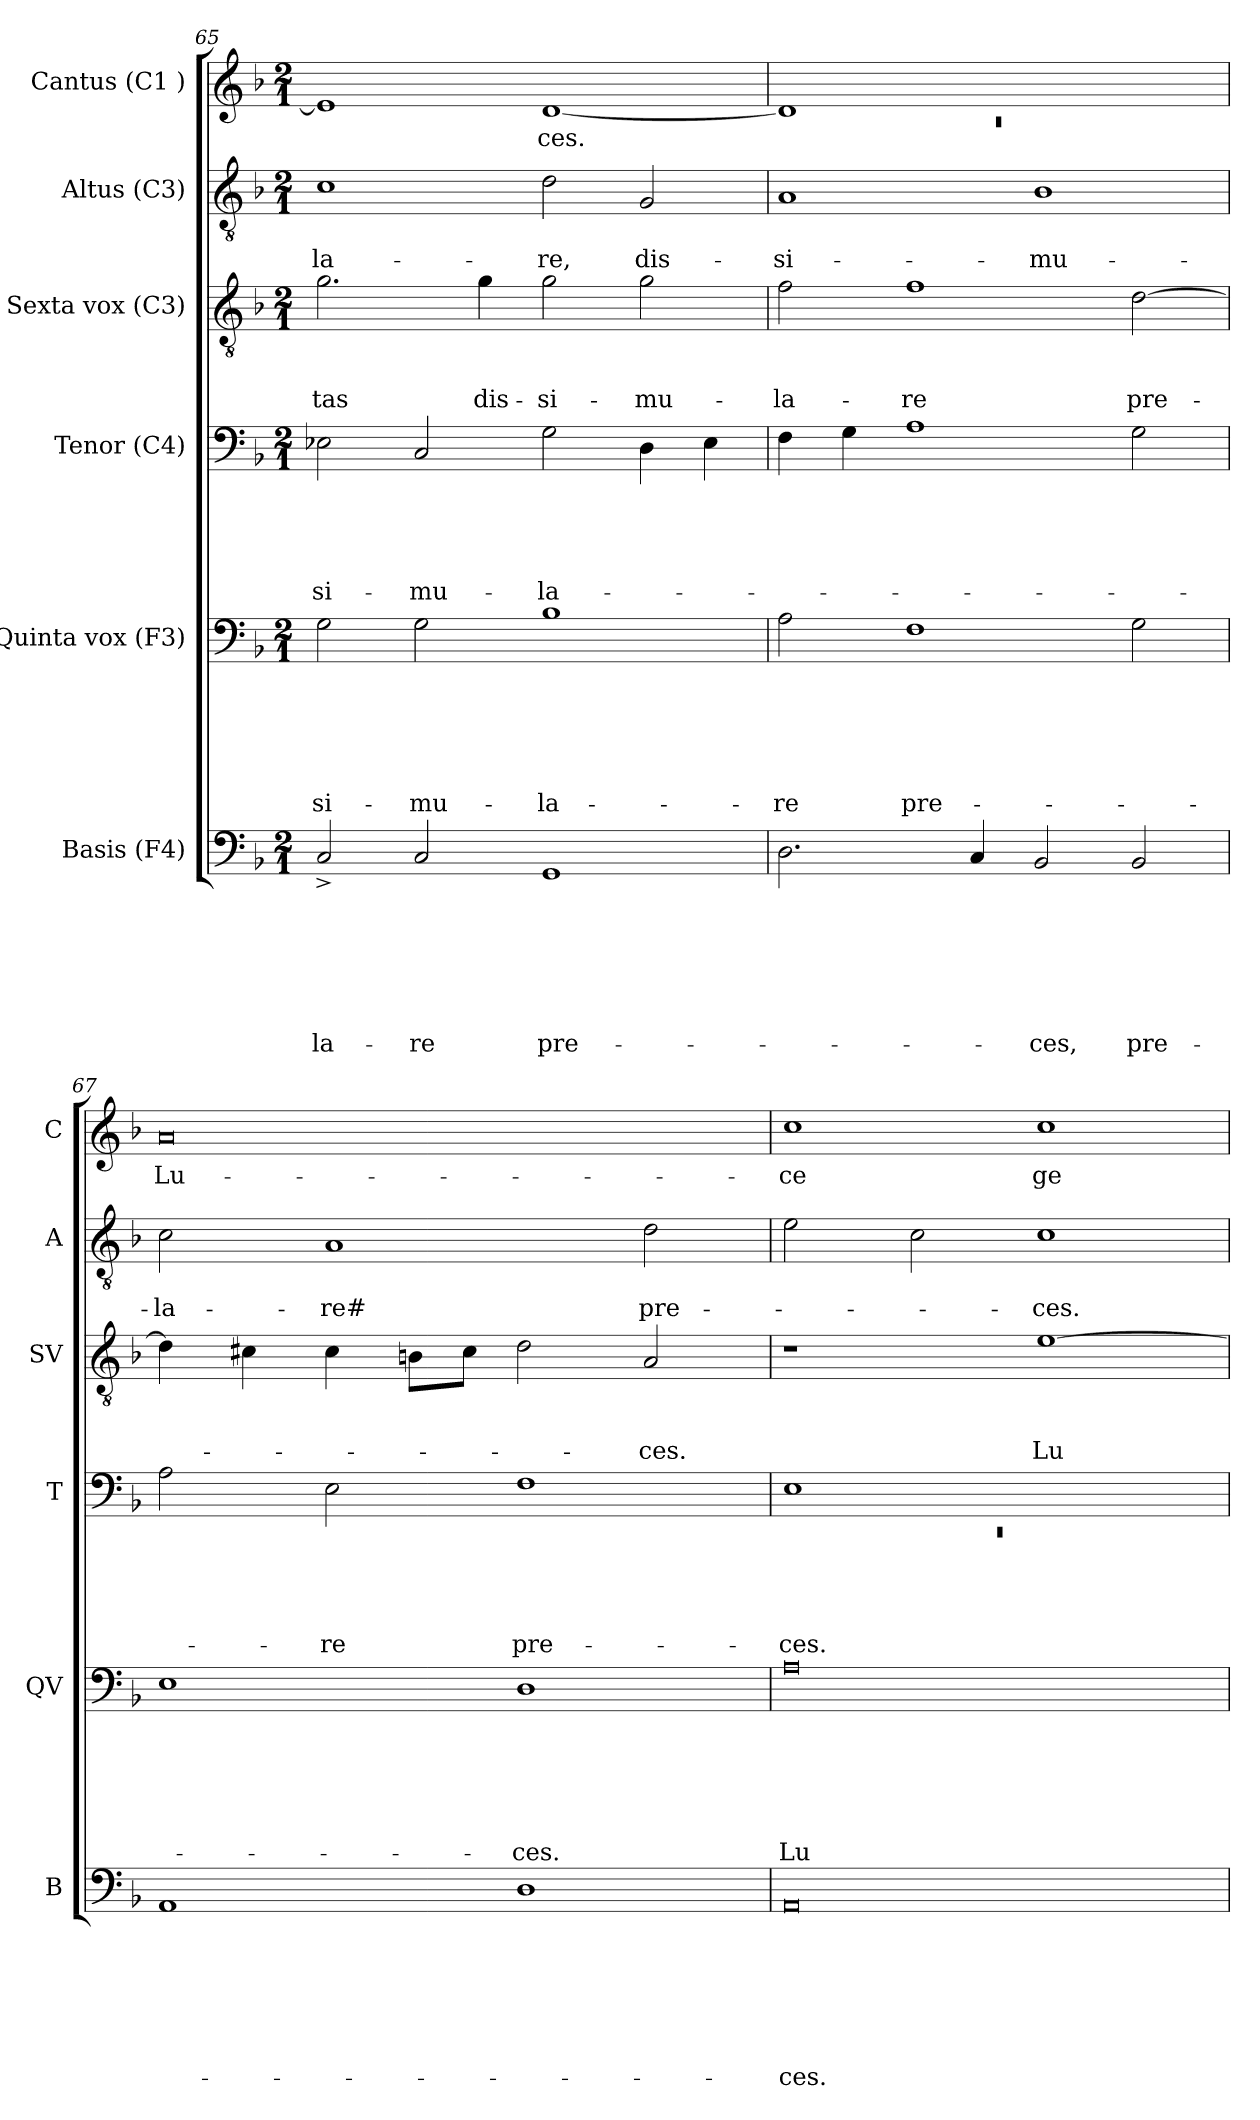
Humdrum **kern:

**kern	**text	**text	**text	**text	**text	**text	**text	**kern	**text	**text	**text	**text	**text	**text	**kern	**text	**text	**text	**text	**text	**kern	**text	**text	**text	**kern	**text	**text	**kern	**text
*part6	*part6	*part6	*part6	*part6	*part6	*part6	*part6	*part5	*part5	*part5	*part5	*part5	*part5	*part5	*part4	*part4	*part4	*part4	*part4	*part4	*part3	*part3	*part3	*part3	*part2	*part2	*part2	*part1	*part1
*staff6	*staff6	*staff6	*staff6	*staff6	*staff6	*staff6	*staff6	*staff5	*staff5	*staff5	*staff5	*staff5	*staff5	*staff5	*staff4	*staff4	*staff4	*staff4	*staff4	*staff4	*staff3	*staff3	*staff3	*staff3	*staff2	*staff2	*staff2	*staff1	*staff1
*I"Basis (F4)	*	*	*	*	*	*	*	*I"Quinta vox (F3)	*	*	*	*	*	*	*I"Tenor (C4)	*	*	*	*	*	*I"Sexta vox (C3)	*	*	*	*I"Altus (C3)	*	*	*I"Cantus (C1 )	*
*I'B	*	*	*	*	*	*	*	*I'QV	*	*	*	*	*	*	*I'T	*	*	*	*	*	*I'SV	*	*	*	*I'A	*	*	*I'C	*
*clefF4	*	*	*	*	*	*	*	*clefF4	*	*	*	*	*	*	*clefF4	*	*	*	*	*	*clefGv2	*	*	*	*clefGv2	*	*	*clefG2	*
*k[b-]	*	*	*	*	*	*	*	*k[b-]	*	*	*	*	*	*	*k[b-]	*	*	*	*	*	*k[b-]	*	*	*	*k[b-]	*	*	*k[b-]	*
*F:	*	*	*	*	*	*	*	*F:	*	*	*	*	*	*	*F:	*	*	*	*	*	*F:	*	*	*	*F:	*	*	*F:	*
*M2/1	*	*	*	*	*	*	*	*M2/1	*	*	*	*	*	*	*M2/1	*	*	*	*	*	*M2/1	*	*	*	*M2/1	*	*	*M2/1	*
=65	=65	=65	=65	=65	=65	=65	=65	=65	=65	=65	=65	=65	=65	=65	=65	=65	=65	=65	=65	=65	=65	=65	=65	=65	=65	=65	=65	=65	=65
!	!	!	!	!	!	!	!LO:LY:b	!	!	!	!	!	!	!LO:LY:b	!	!	!	!	!	!LO:LY:b	!	!	!	!LO:LY:b	!	!	!LO:LY:b	!	!
2C^</	.	.	.	.	.	.	-la-	2G\	.	.	.	.	.	-si-	2E-X\	.	.	.	.	-si-	2.g\	.	.	-tas	1c	.	-la-	1e-]	.
!	!	!	!	!	!	!	!LO:LY:b	!	!	!	!	!	!	!LO:LY:b	!	!	!	!	!	!LO:LY:b	!	!	!	!	!	!	!	!	!
2C/	.	.	.	.	.	.	-re	2G\	.	.	.	.	.	-mu-	2C/	.	.	.	.	-mu-	.	.	.	.	.	.	.	.	.
!	!	!	!	!	!	!	!	!	!	!	!	!	!	!	!	!	!	!	!	!	!	!	!	!LO:LY:b	!	!	!	!	!
.	.	.	.	.	.	.	.	.	.	.	.	.	.	.	.	.	.	.	.	.	4g\	.	.	dis-	.	.	.	.	.
!	!	!	!	!	!	!	!LO:LY:b	!	!	!	!	!	!	!LO:LY:b	!	!	!	!	!	!LO:LY:b	!	!	!	!LO:LY:b:rj	!	!	!LO:LY:b	!	!LO:LY:b
1GG	.	.	.	.	.	.	pre-	1B-	.	.	.	.	.	-la-	2G\	.	.	.	.	-la-	2g\	.	.	-si-	2d\	.	-re,	[>1d	-ces.
!	!	!	!	!	!	!	!	!	!	!	!	!	!	!	!	!	!	!	!	!	!	!	!	!LO:LY:b	!	!	!LO:LY:b	!	!
.	.	.	.	.	.	.	.	.	.	.	.	.	.	.	4D\	.	.	.	.	.	2g\	.	.	-mu-	2G/	.	dis-	.	.
.	.	.	.	.	.	.	.	.	.	.	.	.	.	.	4E-\	.	.	.	.	.	.	.	.	.	.	.	.	.	.
!!LO:PB:g=z
=66	=66	=66	=66	=66	=66	=66	=66	=66	=66	=66	=66	=66	=66	=66	=66	=66	=66	=66	=66	=66	=66	=66	=66	=66	=66	=66	=66	=66	=66
*	*	*	*	*	*	*	*	*	*	*	*	*	*	*	*	*	*	*	*	*	*	*	*	*	*	*	*	*^	*
!	!	!	!	!	!	!	!	!	!	!	!	!	!	!LO:LY:b	!	!	!	!	!	!	!	!	!	!LO:LY:b	!	!	!LO:LY:b	!	!LO:N:vis=1	!
2.D\	.	.	.	.	.	.	.	2A\	.	.	.	.	.	-re	4F\	.	.	.	.	.	2f\	.	.	-la-	1A	.	-si-	1d]	0rc	.
.	.	.	.	.	.	.	.	.	.	.	.	.	.	.	4G\	.	.	.	.	.	.	.	.	.	.	.	.	.	.	.
!	!	!	!	!	!	!	!	!	!	!	!	!	!	!LO:LY:b	!	!	!	!	!	!	!	!	!	!LO:LY:b	!	!	!	!	!	!
.	.	.	.	.	.	.	.	1F	.	.	.	.	.	pre-	1A	.	.	.	.	.	1f	.	.	-re	.	.	.	.	.	.
4C/	.	.	.	.	.	.	.	.	.	.	.	.	.	.	.	.	.	.	.	.	.	.	.	.	.	.	.	.	.	.
!	!	!	!	!	!	!	!LO:LY:b	!	!	!	!	!	!	!	!	!	!	!	!	!	!	!	!	!	!	!	!LO:LY:b	!	!	!
2BB-/	.	.	.	.	.	.	-ces,	.	.	.	.	.	.	.	.	.	.	.	.	.	.	.	.	.	1B-	.	-mu-	1ryy	.	.
!	!	!	!	!	!	!	!LO:LY:b	!	!	!	!	!	!	!	!	!	!	!	!	!	!	!	!	!LO:LY:b	!	!	!	!	!	!
2BB-/	.	.	.	.	.	.	pre-	2G\	.	.	.	.	.	.	2G\	.	.	.	.	.	[>2d\	.	.	pre-	.	.	.	.	.	.
*	*	*	*	*	*	*	*	*	*	*	*	*	*	*	*	*	*	*	*	*	*	*	*	*	*	*	*	*v	*v	*
=67	=67	=67	=67	=67	=67	=67	=67	=67	=67	=67	=67	=67	=67	=67	=67	=67	=67	=67	=67	=67	=67	=67	=67	=67	=67	=67	=67	=67	=67
!	!	!	!	!	!	!	!	!	!	!	!	!	!	!	!	!	!	!	!	!	!	!	!	!	!	!	!LO:LY:b	!	!LO:LY:b:rj
1AA	.	.	.	.	.	.	.	1E	.	.	.	.	.	.	2A\	.	.	.	.	.	4d\]	.	.	.	2c\	.	-la-	0a	Lu-
.	.	.	.	.	.	.	.	.	.	.	.	.	.	.	.	.	.	.	.	.	4c#\	.	.	.	.	.	.	.	.
!	!	!	!	!	!	!	!	!	!	!	!	!	!	!	!	!	!	!	!	!LO:LY:b	!	!	!	!	!	!	!LO:LY:b:rj	!	!
.	.	.	.	.	.	.	.	.	.	.	.	.	.	.	2E\	.	.	.	.	-re	4c#\	.	.	.	1A	.	-re#	.	.
.	.	.	.	.	.	.	.	.	.	.	.	.	.	.	.	.	.	.	.	.	8B\L	.	.	.	.	.	.	.	.
.	.	.	.	.	.	.	.	.	.	.	.	.	.	.	.	.	.	.	.	.	8c#\J	.	.	.	.	.	.	.	.
!	!	!	!	!	!	!	!	!	!	!	!	!	!	!LO:LY:b	!	!	!	!	!	!LO:LY:b	!	!	!	!	!	!	!	!	!
1D	.	.	.	.	.	.	.	1D	.	.	.	.	.	-ces.	1F	.	.	.	.	pre-	2d\	.	.	.	.	.	.	.	.
!	!	!	!	!	!	!	!	!	!	!	!	!	!	!	!	!	!	!	!	!	!	!	!	!LO:LY:b	!	!	!LO:LY:b	!	!
.	.	.	.	.	.	.	.	.	.	.	.	.	.	.	.	.	.	.	.	.	2A/	.	.	-ces.	2d\	.	pre-	.	.
=68	=68	=68	=68	=68	=68	=68	=68	=68	=68	=68	=68	=68	=68	=68	=68	=68	=68	=68	=68	=68	=68	=68	=68	=68	=68	=68	=68	=68	=68
*	*	*	*	*	*	*	*	*	*	*	*	*	*	*	*^	*	*	*	*	*	*	*	*	*	*	*	*	*	*
!	!	!	!	!	!	!	!LO:LY:b	!	!	!	!	!	!	!LO:LY:b:rj	!	!LO:N:vis=1	!	!	!	!	!LO:LY:b	!	!	!	!	!	!	!	!	!LO:LY:b
0AA	.	.	.	.	.	.	-ces.	0A	.	.	.	.	.	Lu-	1E	0rEE	.	.	.	.	-ces.	1r	.	.	.	2e\	.	.	1cc	-ce
.	.	.	.	.	.	.	.	.	.	.	.	.	.	.	.	.	.	.	.	.	.	.	.	.	.	2c\	.	.	.	.
!	!	!	!	!	!	!	!	!	!	!	!	!	!	!	!	!	!	!	!	!	!	!	!	!	!LO:LY:b	!	!	!LO:LY:b	!	!LO:LY:b
.	.	.	.	.	.	.	.	.	.	.	.	.	.	.	1ryy	.	.	.	.	.	.	[>1e	.	.	Lu-	1c	.	-ces.	1cc	ge-
*	*	*	*	*	*	*	*	*	*	*	*	*	*	*	*v	*v	*	*	*	*	*	*	*	*	*	*	*	*	*	*
=	=	=	=	=	=	=	=	=	=	=	=	=	=	=	=	=	=	=	=	=	=	=	=	=	=	=	=	=	=
*-	*-	*-	*-	*-	*-	*-	*-	*-	*-	*-	*-	*-	*-	*-	*-	*-	*-	*-	*-	*-	*-	*-	*-	*-	*-	*-	*-	*-	*-
